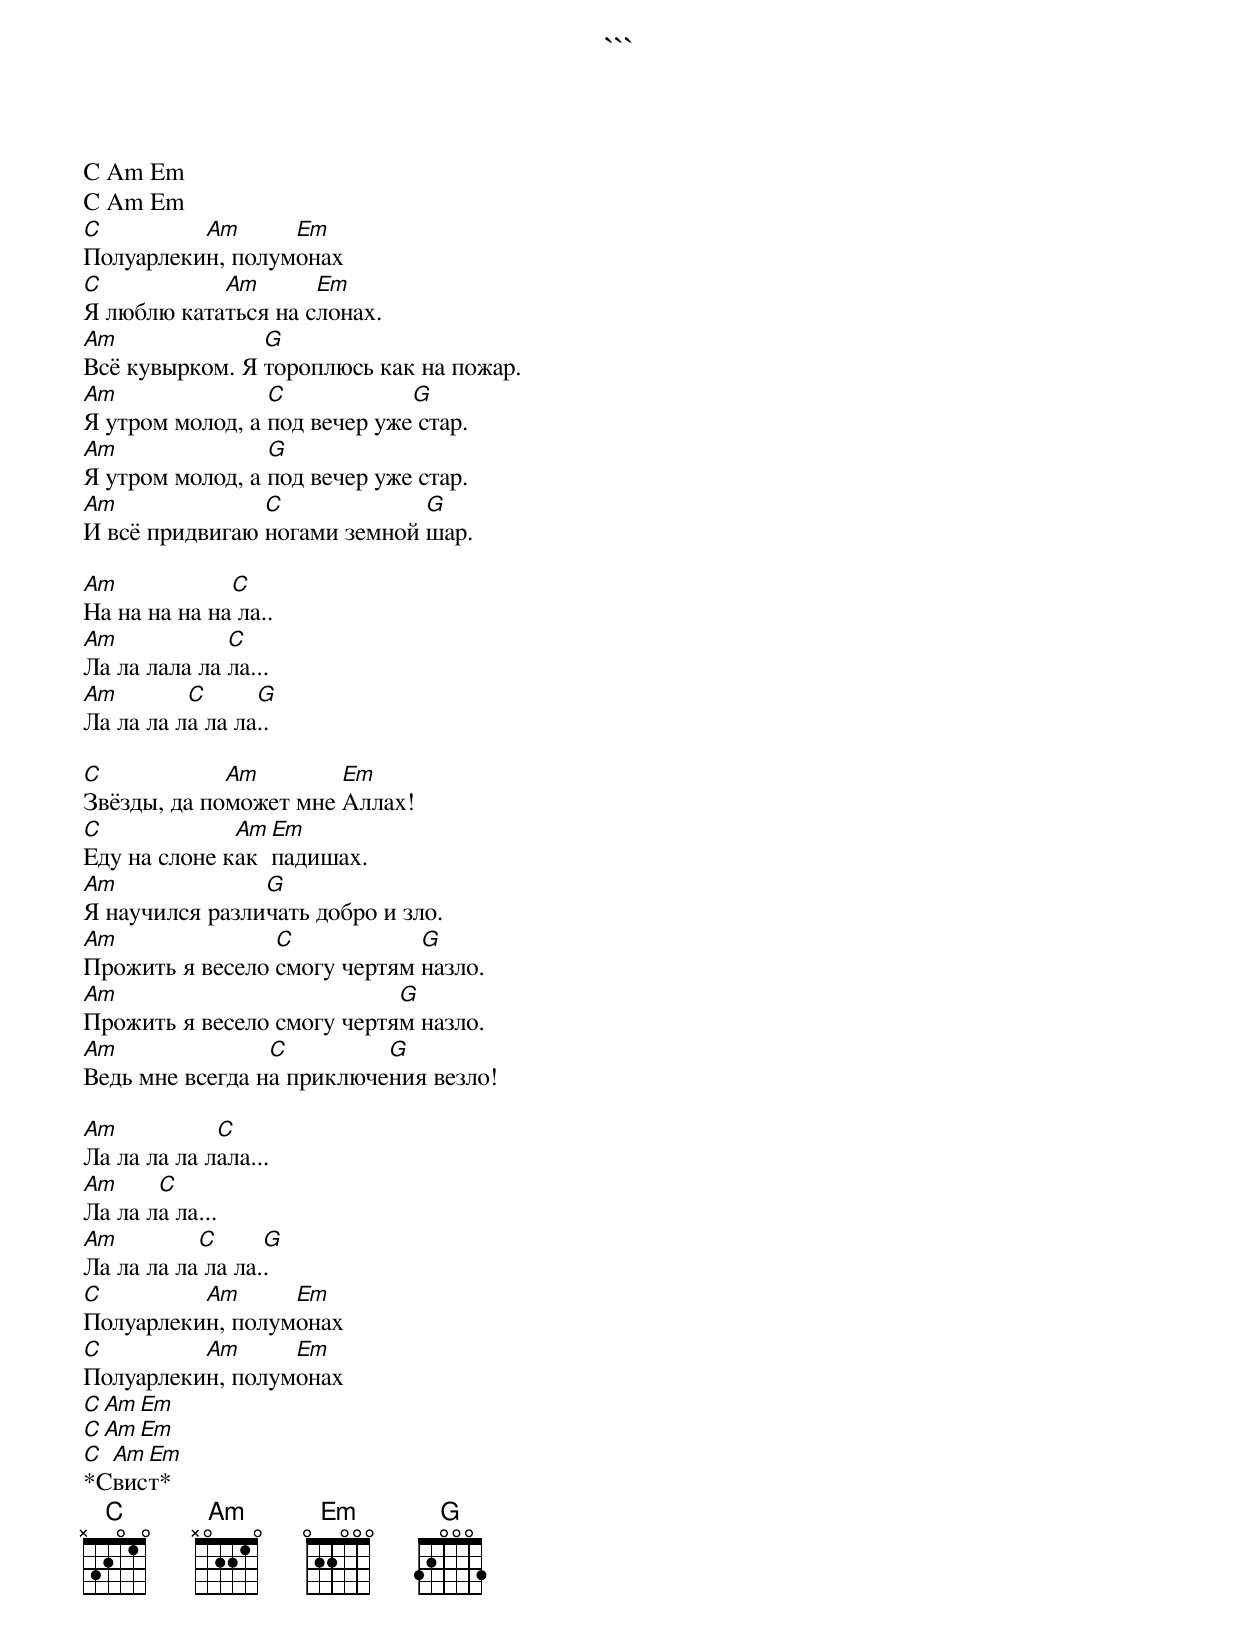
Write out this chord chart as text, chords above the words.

```

C Am Em
C Am Em
C         Am      Em
Полуарлекин, полумонах
C           Am       Em
Я люблю кататься на слонах.
Am              G
Всё кувырком. Я тороплюсь как на пожар.
Am               C            G
Я утром молод, а под вечер уже стар.
Am               G
Я утром молод, а под вечер уже стар.
Am              C             G
И всё придвигаю ногами земной шар.

Am            C
На на на на на ла..
Am            C
Ла ла лала ла ла...
Am        C      G
Ла ла ла ла ла ла..

C            Am        Em
Звёзды, да поможет мне Аллах!
C             Am Em
Еду на слоне как падишах.
Am              G
Я научился различать добро и зло.
Am               C            G
Прожить я весело смогу чертям назло.
Am                          G
Прожить я весело смогу чертям назло.
Am               C         G
Ведь мне всегда на приключения везло!

Am           C
Ла ла ла ла лала...
Am     C
Ла ла ла ла...
Am         C      G
Ла ла ла ла ла ла..
C         Am      Em
Полуарлекин, полумонах
C         Am      Em
Полуарлекин, полумонах
C Am Em
C Am Em
C Am Em
*Свист*
